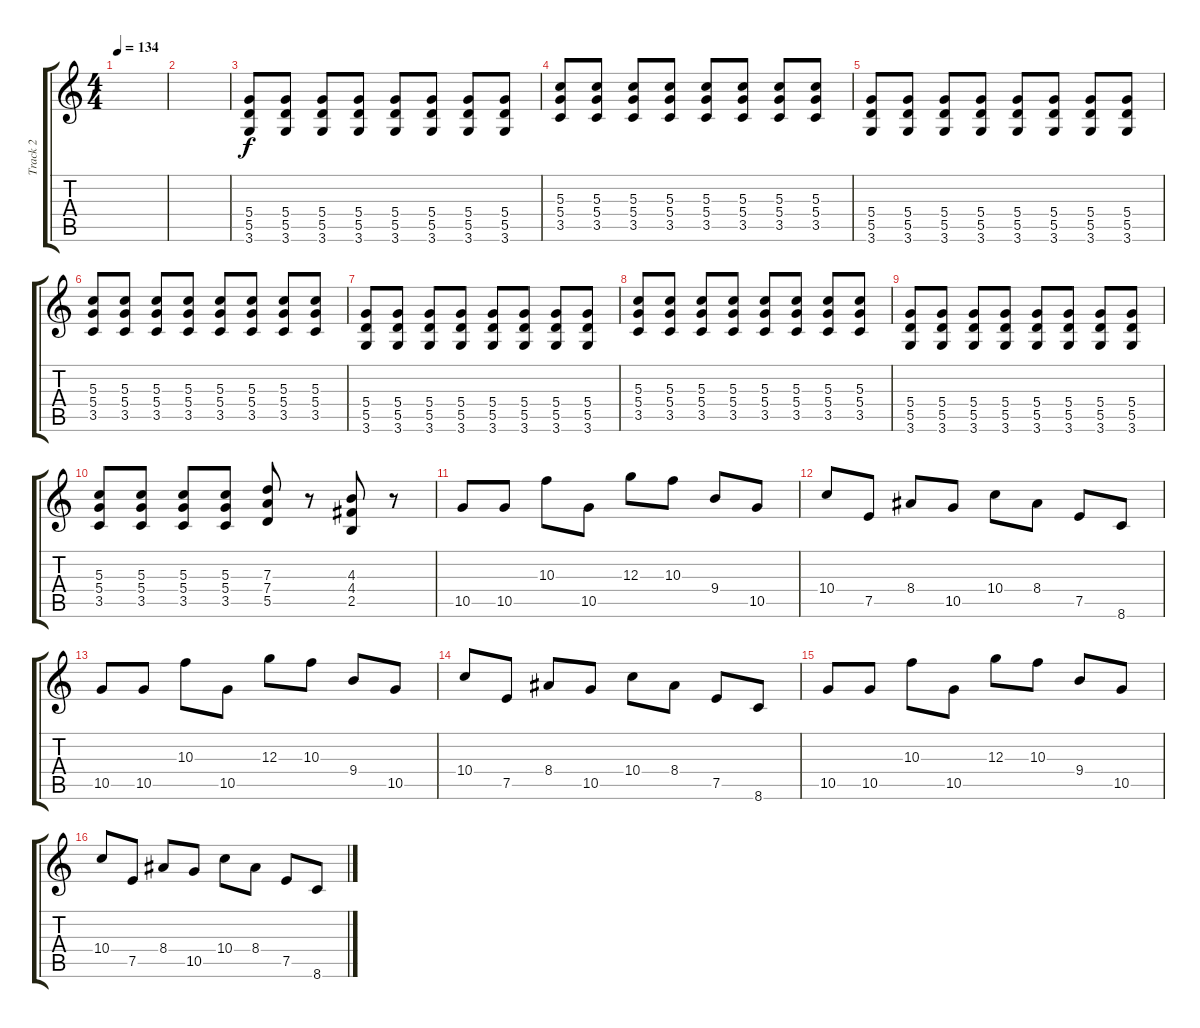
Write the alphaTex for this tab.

\track ("Track 2" "Track 2") {instrument overdrivenguitar}
\staff {score tabs}
\tuning (E4 B3 G3 D3 A2 E2) {hide}
\ts (4 4)
\tempo 134
\clef g2
\ks c
|
|
(5.4 5.5 3.6).8 (5.4 5.5 3.6).8 (5.4 5.5 3.6).8 (5.4 5.5 3.6).8 (5.4 5.5 3.6).8 (5.4 5.5 3.6).8 (5.4 5.5 3.6).8 (5.4 5.5 3.6).8 |
(5.3 5.4 3.5).8 (5.3 5.4 3.5).8 (5.3 5.4 3.5).8 (5.3 5.4 3.5).8 (5.3 5.4 3.5).8 (5.3 5.4 3.5).8 (5.3 5.4 3.5).8 (5.3 5.4 3.5).8 |
(5.4 5.5 3.6).8 (5.4 5.5 3.6).8 (5.4 5.5 3.6).8 (5.4 5.5 3.6).8 (5.4 5.5 3.6).8 (5.4 5.5 3.6).8 (5.4 5.5 3.6).8 (5.4 5.5 3.6).8 |
(5.3 5.4 3.5).8 (5.3 5.4 3.5).8 (5.3 5.4 3.5).8 (5.3 5.4 3.5).8 (5.3 5.4 3.5).8 (5.3 5.4 3.5).8 (5.3 5.4 3.5).8 (5.3 5.4 3.5).8 |
(5.4 5.5 3.6).8 (5.4 5.5 3.6).8 (5.4 5.5 3.6).8 (5.4 5.5 3.6).8 (5.4 5.5 3.6).8 (5.4 5.5 3.6).8 (5.4 5.5 3.6).8 (5.4 5.5 3.6).8 |
(5.3 5.4 3.5).8 (5.3 5.4 3.5).8 (5.3 5.4 3.5).8 (5.3 5.4 3.5).8 (5.3 5.4 3.5).8 (5.3 5.4 3.5).8 (5.3 5.4 3.5).8 (5.3 5.4 3.5).8 |
(5.4 5.5 3.6).8 (5.4 5.5 3.6).8 (5.4 5.5 3.6).8 (5.4 5.5 3.6).8 (5.4 5.5 3.6).8 (5.4 5.5 3.6).8 (5.4 5.5 3.6).8 (5.4 5.5 3.6).8 |
(5.3 5.4 3.5).8 (5.3 5.4 3.5).8 (5.3 5.4 3.5).8 (5.3 5.4 3.5).8 (7.3 7.4 5.5).8 r.8 (4.3 4.4 2.5).8 r.8 |
10.5.8 10.5.8 10.3.8 10.5.8 12.3.8 10.3.8 9.4.8 10.5.8 |
10.4.8 7.5.8 8.4.8 10.5.8 10.4.8 8.4.8 7.5.8 8.6.8 |
10.5.8 10.5.8 10.3.8 10.5.8 12.3.8 10.3.8 9.4.8 10.5.8 |
10.4.8 7.5.8 8.4.8 10.5.8 10.4.8 8.4.8 7.5.8 8.6.8 |
10.5.8 10.5.8 10.3.8 10.5.8 12.3.8 10.3.8 9.4.8 10.5.8 |
10.4.8 7.5.8 8.4.8 10.5.8 10.4.8 8.4.8 7.5.8 8.6.8
